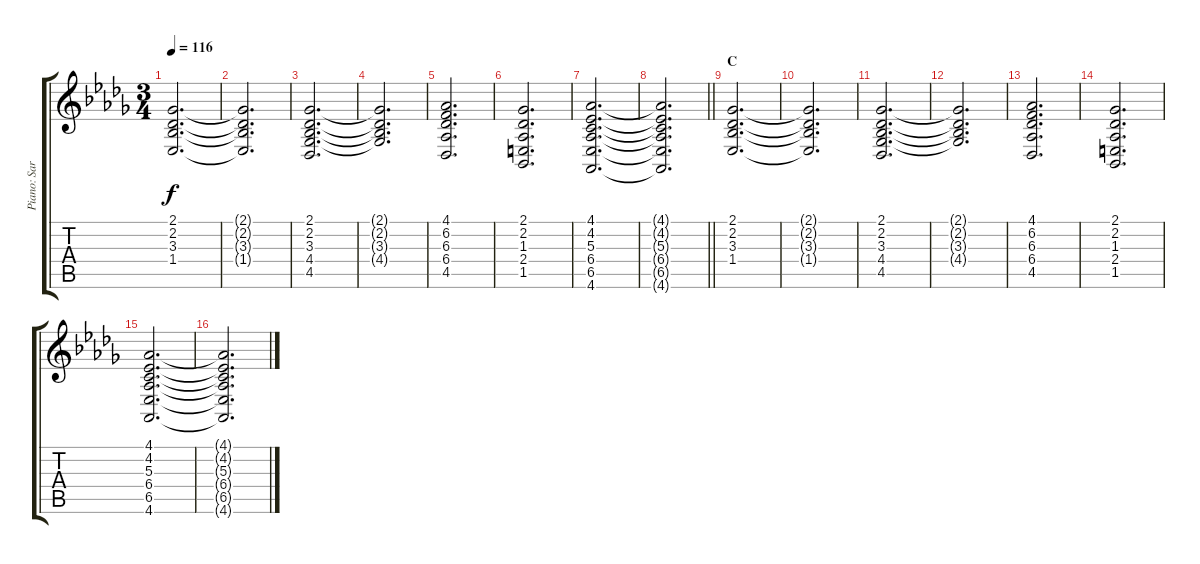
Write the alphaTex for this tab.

\track ("Piano: Sarah" "Piano: Sar") {instrument acousticgrandpiano}
\staff {score tabs}
\tuning (E4 B3 G3 D3 A2 E2) {hide}
\ts (3 4)
\tempo 116
\clef g2
\ks db
(2.1 2.2 3.3 1.4).2{d dy f} |
(2.1{t} 2.2{t} 3.3{t} 1.4{t}).2{d} |
(2.1 2.2 3.3 4.4 4.5).2{d} |
(2.1{t} 2.2{t} 3.3{t} 4.4{t}).2{d} |
(4.1 6.2 6.3 6.4 4.5).2{d} |
(2.1 2.2 1.3 2.4 1.5).2{d} |
(4.1 4.2 5.3 6.4 6.5 4.6).2{d} |
\barLineRight lightlight
(4.1{t} 4.2{t} 5.3{t} 6.4{t} 6.5{t} 4.6{t}).2{d} |
\section ("" "C")
(2.1 2.2 3.3 1.4).2{d} |
(2.1{t} 2.2{t} 3.3{t} 1.4{t}).2{d} |
(2.1 2.2 3.3 4.4 4.5).2{d} |
(2.1{t} 2.2{t} 3.3{t} 4.4{t}).2{d} |
(4.1 6.2 6.3 6.4 4.5).2{d} |
(2.1 2.2 1.3 2.4 1.5).2{d} |
(4.1 4.2 5.3 6.4 6.5 4.6).2{d} |
(4.1{t} 4.2{t} 5.3{t} 6.4{t} 6.5{t} 4.6{t}).2{d}
